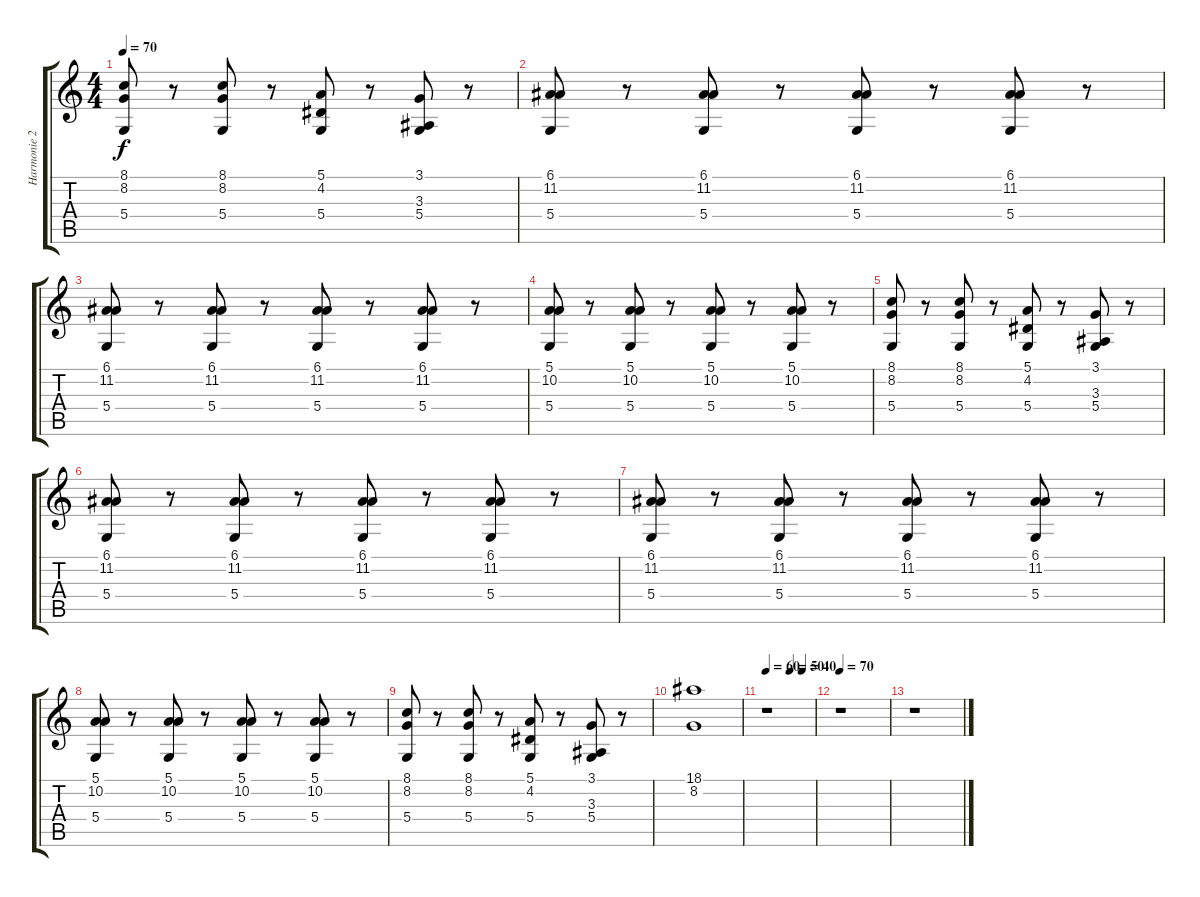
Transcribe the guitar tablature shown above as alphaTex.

\track ("Harmonie 2" "Harmonie 2") {instrument stringensemble1}
\staff {score tabs}
\tuning (E4 B3 G3 D3 A2 E2) {hide}
\ts (4 4)
\tempo 70
\clef g2
\ks c
(8.1 8.2 5.4).8{dy f} r.8 (8.1 8.2 5.4).8 r.8 (5.1 4.2 5.4).8 r.8 (3.1 3.3 5.4).8 r.8 |
(6.1 11.2 5.4).8 r.8 (6.1 11.2 5.4).8 r.8 (6.1 11.2 5.4).8 r.8 (6.1 11.2 5.4).8 r.8 |
(6.1 11.2 5.4).8 r.8 (6.1 11.2 5.4).8 r.8 (6.1 11.2 5.4).8 r.8 (6.1 11.2 5.4).8 r.8 |
(5.1 10.2 5.4).8 r.8 (5.1 10.2 5.4).8 r.8 (5.1 10.2 5.4).8 r.8 (5.1 10.2 5.4).8 r.8 |
(8.1 8.2 5.4).8 r.8 (8.1 8.2 5.4).8 r.8 (5.1 4.2 5.4).8 r.8 (3.1 3.3 5.4).8 r.8 |
(6.1 11.2 5.4).8 r.8 (6.1 11.2 5.4).8 r.8 (6.1 11.2 5.4).8 r.8 (6.1 11.2 5.4).8 r.8 |
(6.1 11.2 5.4).8 r.8 (6.1 11.2 5.4).8 r.8 (6.1 11.2 5.4).8 r.8 (6.1 11.2 5.4).8 r.8 |
(5.1 10.2 5.4).8 r.8 (5.1 10.2 5.4).8 r.8 (5.1 10.2 5.4).8 r.8 (5.1 10.2 5.4).8 r.8 |
(8.1 8.2 5.4).8 r.8 (8.1 8.2 5.4).8 r.8 (5.1 4.2 5.4).8 r.8 (3.1 3.3 5.4).8 r.8 |
(18.1 8.2).1{volume 0} |
\tempo 60
\tempo (50 0.5)
\tempo (40 0.75)
r.1 |
\tempo 70
r.1 |
r.1
